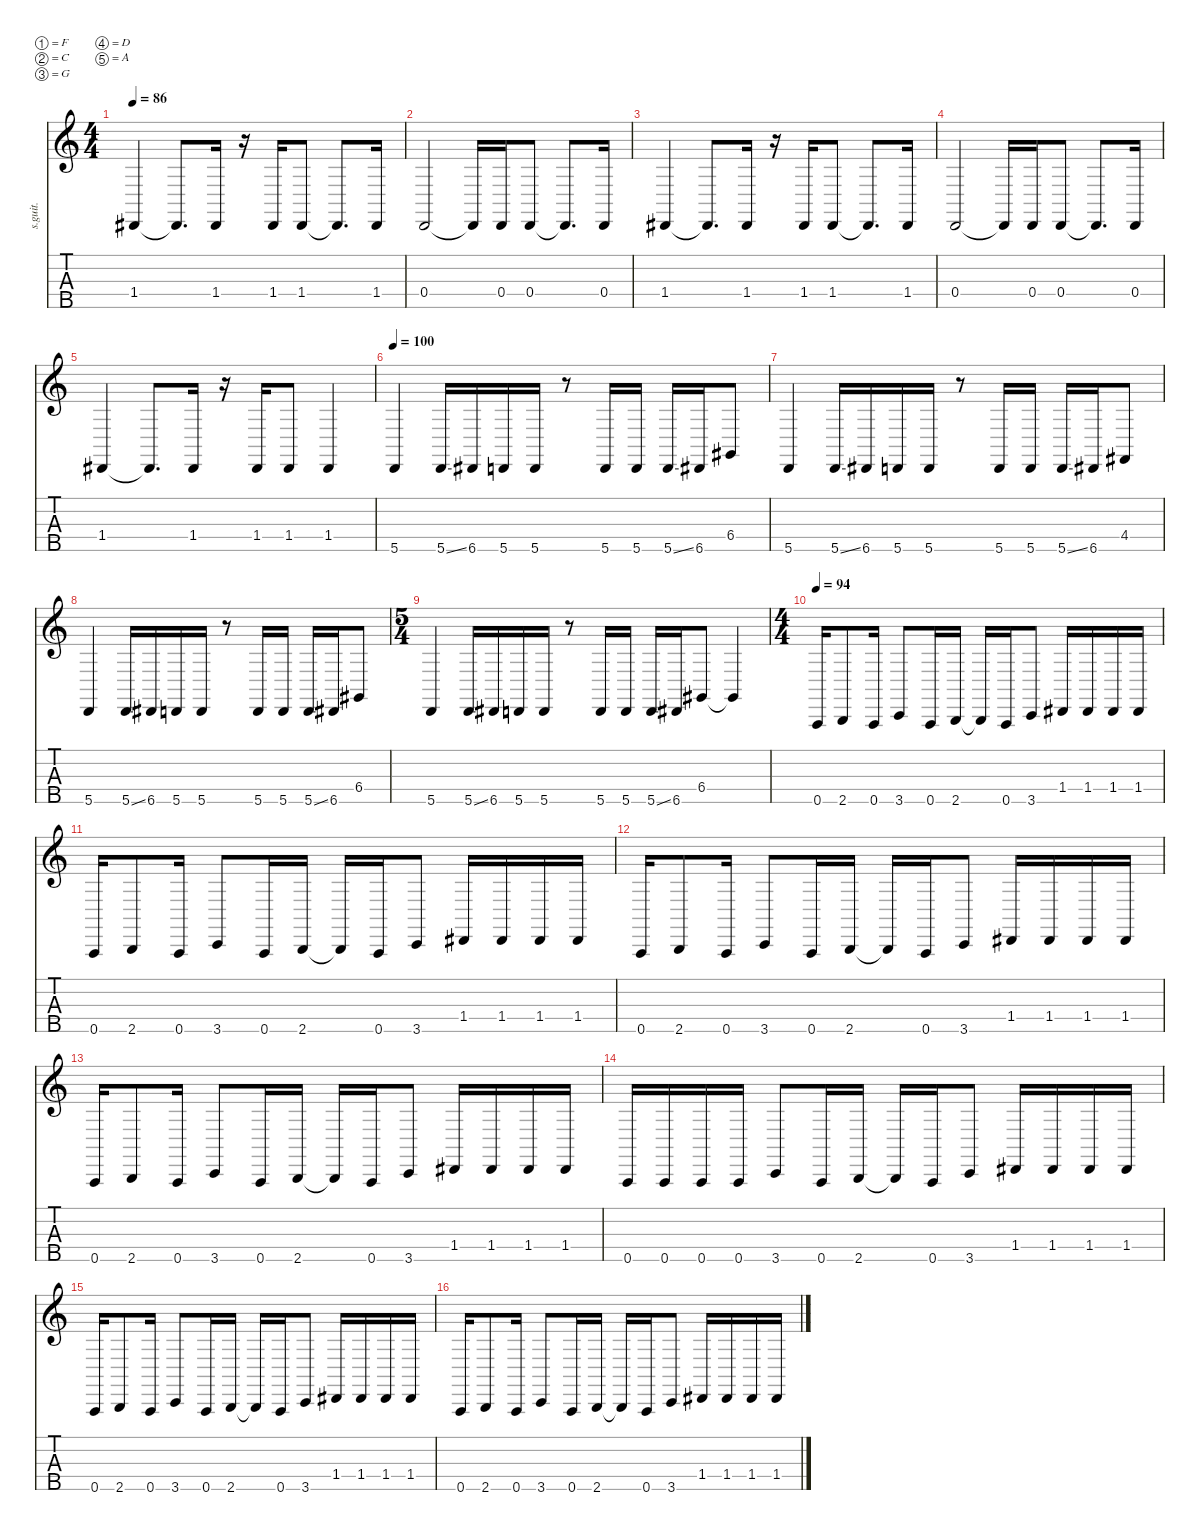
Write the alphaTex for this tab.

\defaultSystemsLayout 4
\hideDynamics
\bracketExtendMode nobrackets
\track ("Reginal \"Fieldy\" Arvizu" "s.guit.") {instrument electricbassfinger}
\staff {score tabs}
\tuning (F2 C2 G1 D1 A0)
\ts (4 4)
\tempo 86
\clef g2
\ks c
1.4{acc #}.4{dy f} 1.4{t acc #}.8{d} 1.4{acc #}.16 r.16 1.4{acc #}.16 1.4{acc #}.8 1.4{t acc #}.8{d} 1.4{acc #}.16 |
0.4.2 0.4{t}.16 0.4.16 0.4.8 0.4{t}.8{d} 0.4.16 |
1.4{acc #}.4 1.4{t acc #}.8{d} 1.4{acc #}.16 r.16 1.4{acc #}.16 1.4{acc #}.8 1.4{t acc #}.8{d} 1.4{acc #}.16 |
0.4.2 0.4{t}.16 0.4.16 0.4.8 0.4{t}.8{d} 0.4.16 |
1.4{acc #}.4 1.4{t acc #}.8{d} 1.4{acc #}.16 r.16 1.4{acc #}.16 1.4{acc #}.8 1.4{acc #}.4 |
\tempo 100
5.5.4 5.5{ss}.16 6.5{acc #}.16 5.5.16 5.5.16 r.8 5.5.16 5.5.16 5.5{ss}.16 6.5{acc #}.16 6.4{acc #}.8 |
5.5.4 5.5{ss}.16 6.5{acc #}.16 5.5.16 5.5.16 r.8 5.5.16 5.5.16 5.5{ss}.16 6.5{acc #}.16 4.4{acc #}.8 |
5.5.4 5.5{ss}.16 6.5{acc #}.16 5.5.16 5.5.16 r.8 5.5.16 5.5.16 5.5{ss}.16 6.5{acc #}.16 6.4{acc #}.8 |
\ts (5 4)
\beaming (8 2 2 2 2)
5.5.4 5.5{ss}.16 6.5{acc #}.16 5.5.16 5.5.16 r.8 5.5.16 5.5.16 5.5{ss}.16 6.5{acc #}.16 6.4{acc #}.8 6.4{t acc #}.4 |
\ts (4 4)
\beaming (8 2 2 2 2)
\tempo 94
0.5.16 2.5.8 0.5.16 3.5.8 0.5.16 2.5.16 2.5{t}.16 0.5.16 3.5.8 1.4{acc #}.16 1.4{acc #}.16 1.4{acc #}.16 1.4{acc #}.16 |
0.5.16 2.5.8 0.5.16 3.5.8 0.5.16 2.5.16 2.5{t}.16 0.5.16 3.5.8 1.4{acc #}.16 1.4{acc #}.16 1.4{acc #}.16 1.4{acc #}.16 |
0.5.16 2.5.8 0.5.16 3.5.8 0.5.16 2.5.16 2.5{t}.16 0.5.16 3.5.8 1.4{acc #}.16 1.4{acc #}.16 1.4{acc #}.16 1.4{acc #}.16 |
0.5.16 2.5.8 0.5.16 3.5.8 0.5.16 2.5.16 2.5{t}.16 0.5.16 3.5.8 1.4{acc #}.16 1.4{acc #}.16 1.4{acc #}.16 1.4{acc #}.16 |
0.5.16 0.5.16 0.5.16 0.5.16 3.5.8 0.5.16 2.5.16 2.5{t}.16 0.5.16 3.5.8 1.4{acc #}.16 1.4{acc #}.16 1.4{acc #}.16 1.4{acc #}.16 |
0.5.16 2.5.8 0.5.16 3.5.8 0.5.16 2.5.16 2.5{t}.16 0.5.16 3.5.8 1.4{acc #}.16 1.4{acc #}.16 1.4{acc #}.16 1.4{acc #}.16 |
0.5.16 2.5.8 0.5.16 3.5.8 0.5.16 2.5.16 2.5{t}.16 0.5.16 3.5.8 1.4{acc #}.16 1.4{acc #}.16 1.4{acc #}.16 1.4{acc #}.16
